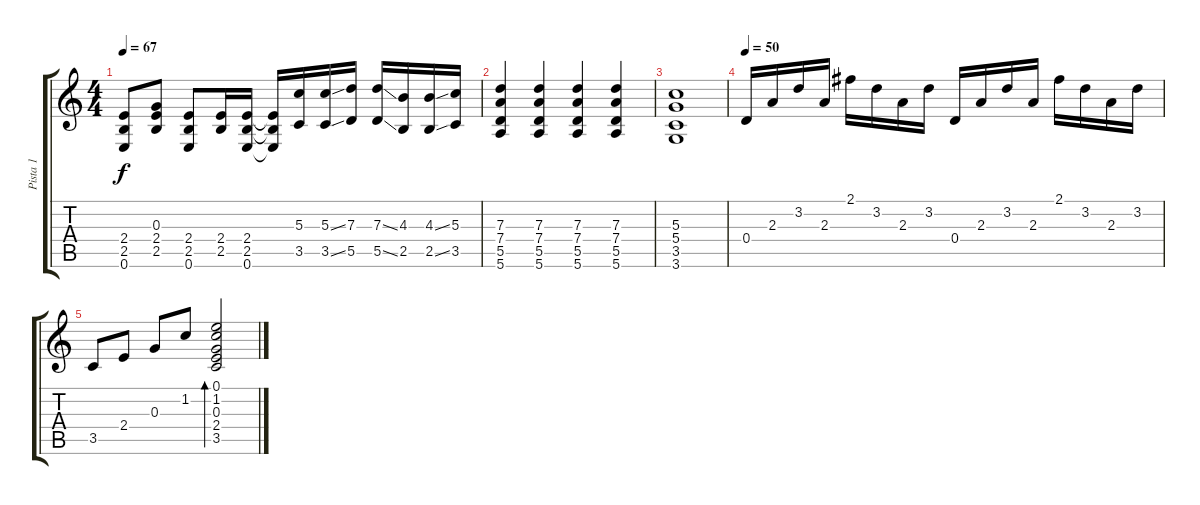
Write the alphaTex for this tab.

\track ("Pista 1" "Pista 1") {instrument electricguitarjazz}
\staff {score tabs}
\tuning (E4 B3 G3 D3 A2 E2) {hide}
\ts (4 4)
\tempo 67
\clef g2
\ks c
(2.4 2.5 0.6).8{dy f} (0.3 2.4 2.5).8 (2.4 2.5 0.6).8 (2.4 2.5).16 (2.4 2.5 0.6).16 (2.4{t} 2.5{t} 0.6{t}).16 (5.3 3.5).16 (5.3{ss} 3.5{ss}).16 (7.3 5.5).16 (7.3{ss} 5.5{ss}).16 (4.3 2.5).16 (4.3{ss} 2.5{ss}).16 (5.3 3.5).16 |
(7.3 7.4 5.5 5.6).4 (7.3 7.4 5.5 5.6).4 (7.3 7.4 5.5 5.6).4 (7.3 7.4 5.5 5.6).4 |
(5.3 5.4 3.5 3.6).1 |
\tempo 50
0.4.16{instrument electricguitarjazz} 2.3.16 3.2.16 2.3.16 2.1.16 3.2.16 2.3.16 3.2.16 0.4.16 2.3.16 3.2.16 2.3.16 2.1.16 3.2.16 2.3.16 3.2.16 |
3.5.8 2.4.8 0.3.8 1.2.8 (0.1 1.2 0.3 2.4 3.5).2{bd 480}
